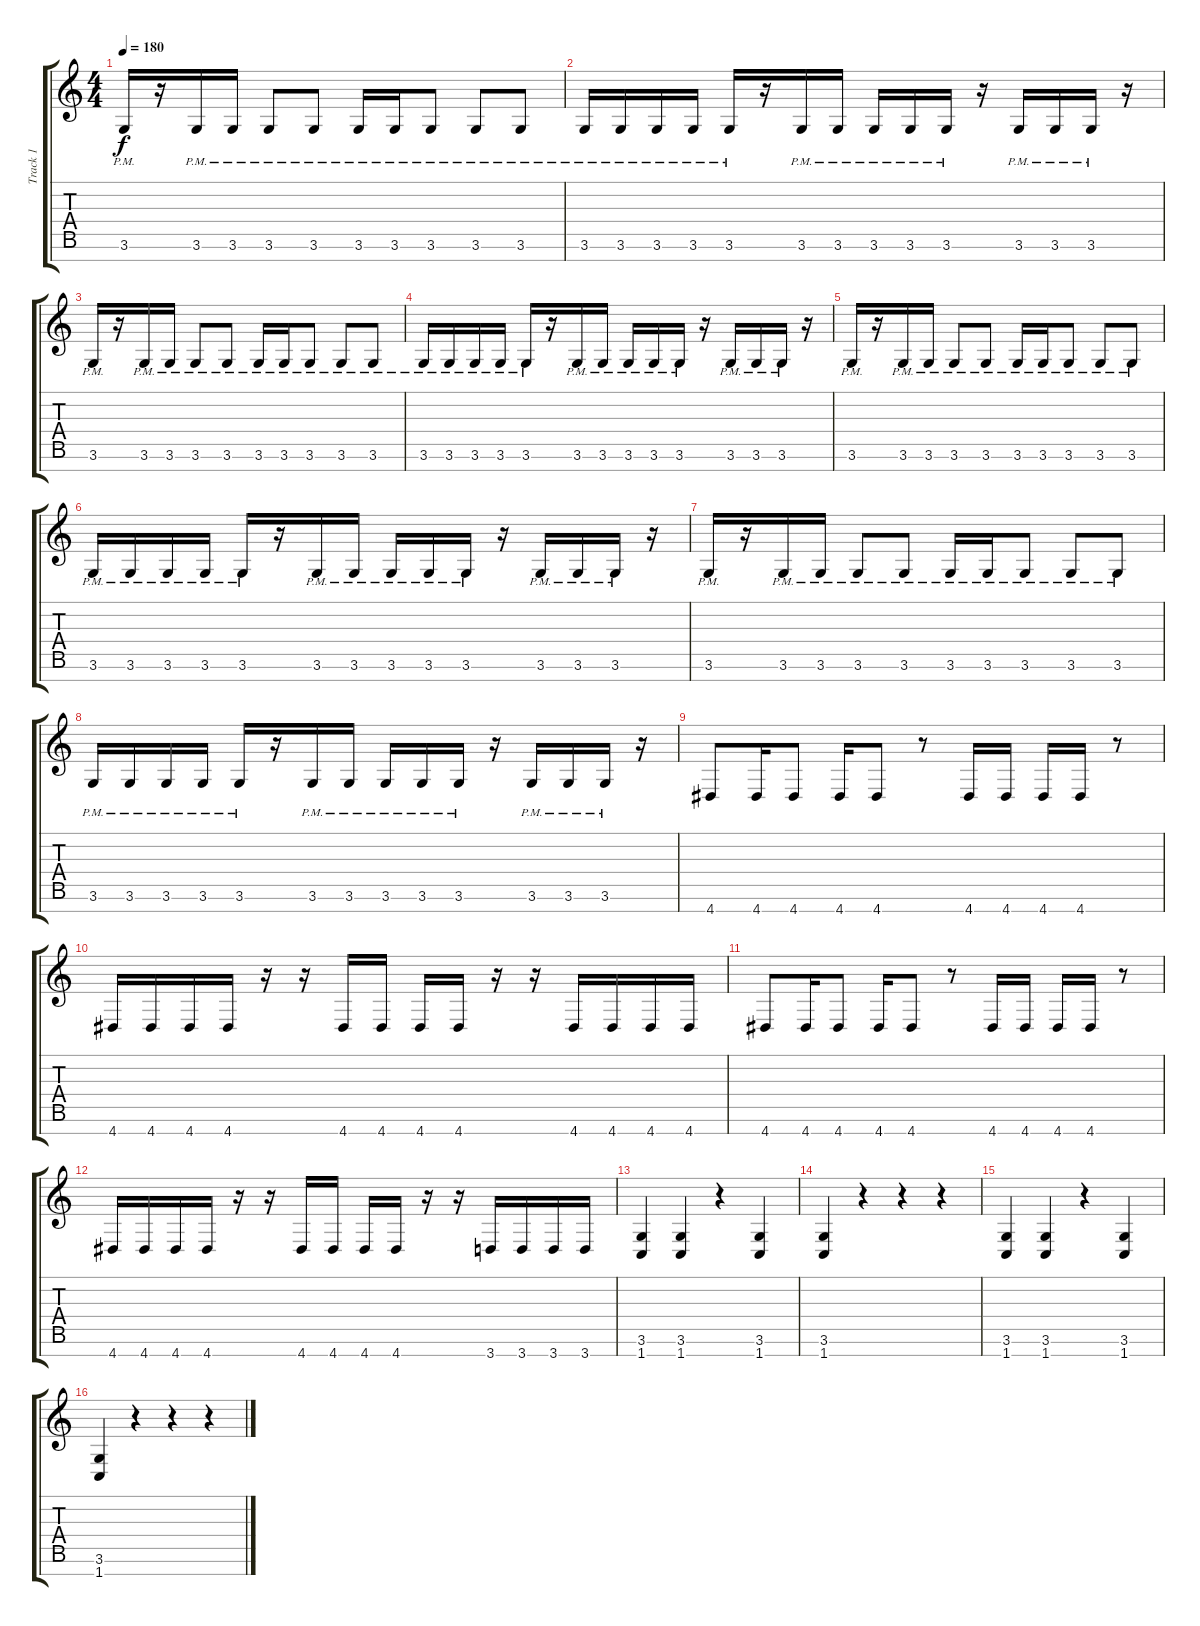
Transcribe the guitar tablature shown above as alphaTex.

\track ("Track 1" "Track 1") {instrument distortionguitar}
\staff {score tabs}
\tuning (E4 B3 G3 D3 A2 E2 B1) {hide}
\ts (4 4)
\tempo 180
\clef g2
\ks c
3.6{pm}.16{dy f} r.16 3.6{pm}.16 3.6{pm}.16 3.6{pm}.8 3.6{pm}.8 3.6{pm}.16 3.6{pm}.16 3.6{pm}.8 3.6{pm}.8 3.6{pm}.8 |
3.6{pm}.16 3.6{pm}.16 3.6{pm}.16 3.6{pm}.16 3.6{pm}.16 r.16 3.6{pm}.16 3.6{pm}.16 3.6{pm}.16 3.6{pm}.16 3.6{pm}.16 r.16 3.6{pm}.16 3.6{pm}.16 3.6{pm}.16 r.16 |
3.6{pm}.16 r.16 3.6{pm}.16 3.6{pm}.16 3.6{pm}.8 3.6{pm}.8 3.6{pm}.16 3.6{pm}.16 3.6{pm}.8 3.6{pm}.8 3.6{pm}.8 |
3.6{pm}.16 3.6{pm}.16 3.6{pm}.16 3.6{pm}.16 3.6{pm}.16 r.16 3.6{pm}.16 3.6{pm}.16 3.6{pm}.16 3.6{pm}.16 3.6{pm}.16 r.16 3.6{pm}.16 3.6{pm}.16 3.6{pm}.16 r.16 |
3.6{pm}.16 r.16 3.6{pm}.16 3.6{pm}.16 3.6{pm}.8 3.6{pm}.8 3.6{pm}.16 3.6{pm}.16 3.6{pm}.8 3.6{pm}.8 3.6{pm}.8 |
3.6{pm}.16 3.6{pm}.16 3.6{pm}.16 3.6{pm}.16 3.6{pm}.16 r.16 3.6{pm}.16 3.6{pm}.16 3.6{pm}.16 3.6{pm}.16 3.6{pm}.16 r.16 3.6{pm}.16 3.6{pm}.16 3.6{pm}.16 r.16 |
3.6{pm}.16 r.16 3.6{pm}.16 3.6{pm}.16 3.6{pm}.8 3.6{pm}.8 3.6{pm}.16 3.6{pm}.16 3.6{pm}.8 3.6{pm}.8 3.6{pm}.8 |
3.6{pm}.16 3.6{pm}.16 3.6{pm}.16 3.6{pm}.16 3.6{pm}.16 r.16 3.6{pm}.16 3.6{pm}.16 3.6{pm}.16 3.6{pm}.16 3.6{pm}.16 r.16 3.6{pm}.16 3.6{pm}.16 3.6{pm}.16 r.16 |
4.7.8 4.7.16 4.7.8 4.7.16 4.7.8 r.8 4.7.16 4.7.16 4.7.16 4.7.16 r.8 |
4.7.16 4.7.16 4.7.16 4.7.16 r.16 r.16 4.7.16 4.7.16 4.7.16 4.7.16 r.16 r.16 4.7.16 4.7.16 4.7.16 4.7.16 |
4.7.8 4.7.16 4.7.8 4.7.16 4.7.8 r.8 4.7.16 4.7.16 4.7.16 4.7.16 r.8 |
4.7.16 4.7.16 4.7.16 4.7.16 r.16 r.16 4.7.16 4.7.16 4.7.16 4.7.16 r.16 r.16 3.7.16 3.7.16 3.7.16 3.7.16 |
(3.6 1.7).4 (3.6 1.7).4 r.4 (3.6 1.7).4 |
(3.6 1.7).4 r.4 r.4 r.4 |
(3.6 1.7).4 (3.6 1.7).4 r.4 (3.6 1.7).4 |
(3.6 1.7).4 r.4 r.4 r.4
